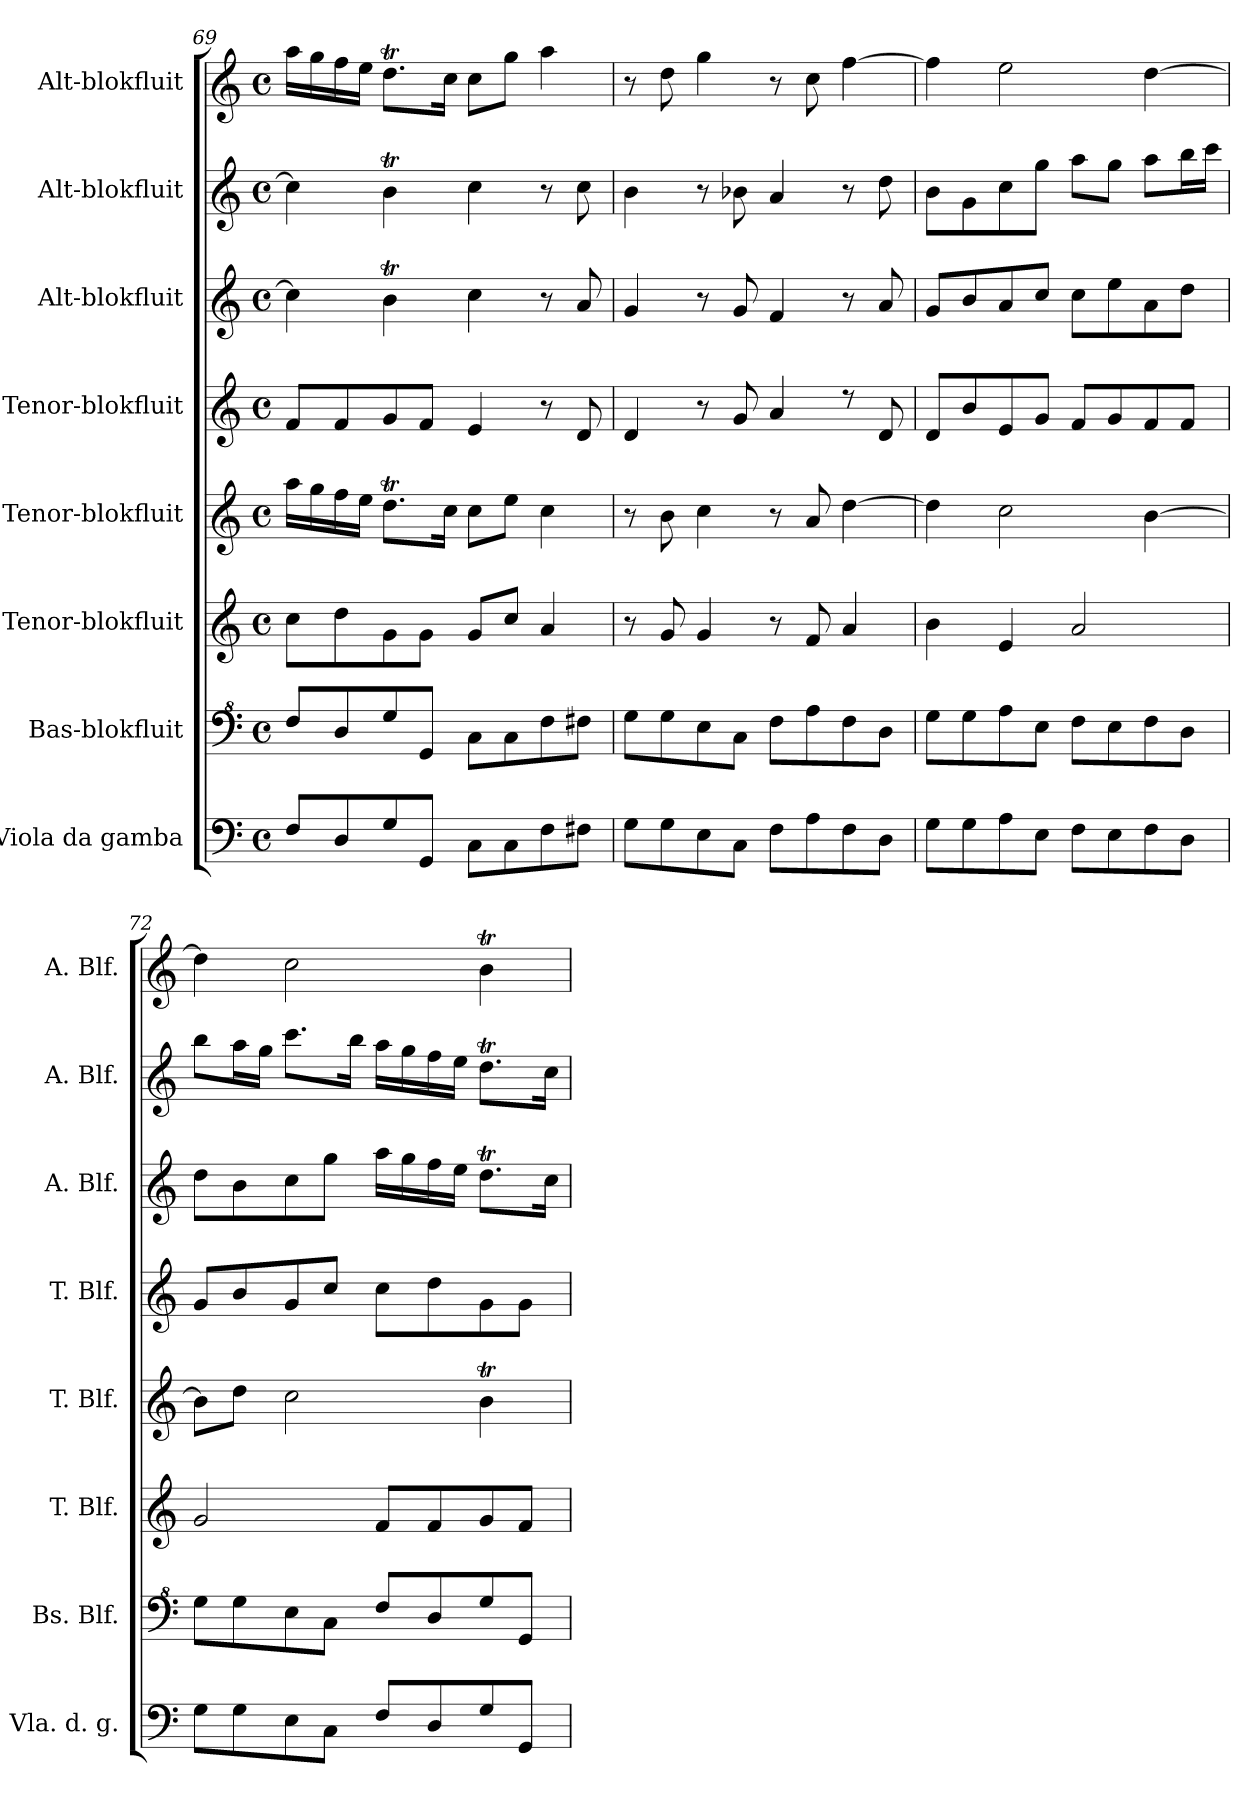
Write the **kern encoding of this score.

**kern	**kern	**kern	**kern	**kern	**kern	**kern	**kern
*part8	*part7	*part6	*part5	*part4	*part3	*part2	*part1
*staff8	*staff7	*staff6	*staff5	*staff4	*staff3	*staff2	*staff1
*I"Viola da gamba	*I"Bas-blokfluit	*I"Tenor-blokfluit	*I"Tenor-blokfluit	*I"Tenor-blokfluit	*I"Alt-blokfluit	*I"Alt-blokfluit	*I"Alt-blokfluit
*I'Vla. d. g.	*I'Bs. Blf.	*I'T. Blf.	*I'T. Blf.	*I'T. Blf.	*I'A. Blf.	*I'A. Blf.	*I'A. Blf.
*clefF4	*clefF^4	*clefG2	*clefG2	*clefG2	*clefG2	*clefG2	*clefG2
*k[]	*k[]	*k[]	*k[]	*k[]	*k[]	*k[]	*k[]
*M4/4	*M4/4	*M4/4	*M4/4	*M4/4	*M4/4	*M4/4	*M4/4
*met(c)	*met(c)	*met(c)	*met(c)	*met(c)	*met(c)	*met(c)	*met(c)
=69	=69	=69	=69	=69	=69	=69	=69
8F/L	8f/L	8cc\L	16aa\LL	8f/L	4cc\]	4cc\]	16aa\LL
.	.	.	16gg\	.	.	.	16gg\
8D/	8d/	8dd\	16ff\	8f/	.	.	16ff\
.	.	.	16ee\JJ	.	.	.	16ee\JJ
8G/	8g/	8g\	8.ddT\L	8g/	4bt\	4bt\	8.ddT\L
8GG/J	8G/J	8g\J	.	8f/J	.	.	.
.	.	.	16cc\Jk	.	.	.	16cc\Jk
8C\L	8c\L	8g/L	8cc\L	4e/	4cc\	4cc\	8cc\L
8C\	8c\	8cc/J	8ee\J	.	.	.	8gg\J
8F\	8f\	4a/	4cc\	8r	8r	8r	4aa\
8F#X\J	8f#X\J	.	.	8d/	8a/	8cc\	.
=70	=70	=70	=70	=70	=70	=70	=70
8G\L	8g\L	8r	8r	4d/	4g/	4b\	8r
8G\	8g\	8g/	8b\	.	.	.	8dd\
8E\	8e\	4g/	4cc\	8r	8r	8r	4gg\
8C\J	8c\J	.	.	8g/	8g/	8b-X\	.
8F\L	8f\L	8r	8r	4a/	4f/	4a/	8r
8A\	8a\	8f/	8a/	.	.	.	8cc\
8F\	8f\	4a/	[4dd\	8rdd	8r	8r	[4ff\
8D\J	8d\J	.	.	8d/	8a/	8dd\	.
!!LO:PB:g=z
=71	=71	=71	=71	=71	=71	=71	=71
8G\L	8g\L	4b\	4dd\]	8d/L	8g/L	8b\L	4ff\]
8G\	8g\	.	.	8b/	8b/	8g\	.
8A\	8a\	4e/	2cc\	8e/	8a/	8cc\	2ee\
8E\J	8e\J	.	.	8g/J	8cc/J	8gg\J	.
8F\L	8f\L	2a/	.	8f/L	8cc\L	8aa\L	.
8E\	8e\	.	.	8g/	8ee\	8gg\J	.
8F\	8f\	.	[4b\	8f/	8a\	8aa\L	[4dd\
8D\J	8d\J	.	.	8f/J	8dd\J	16bb\L	.
.	.	.	.	.	.	16ccc\JJ	.
=72	=72	=72	=72	=72	=72	=72	=72
8G\L	8g\L	2g/	8b\L]	8g/L	8dd\L	8bb\L	4dd\]
8G\	8g\	.	8dd\J	8b/	8b\	16aa\L	.
.	.	.	.	.	.	16gg\JJ	.
8E\	8e\	.	2cc\	8g/	8cc\	8.ccc\L	2cc\
8C\J	8c\J	.	.	8cc/J	8gg\J	.	.
.	.	.	.	.	.	16bb\Jk	.
8F/L	8f/L	8f/L	.	8cc\L	16aa\LL	16aa\LL	.
.	.	.	.	.	16gg\	16gg\	.
8D/	8d/	8f/	.	8dd\	16ff\	16ff\	.
.	.	.	.	.	16ee\JJ	16ee\JJ	.
8G/	8g/	8g/	4bt\	8g\	8.ddT\L	8.ddT\L	4bt\
8GG/J	8G/J	8f/J	.	8g\J	.	.	.
.	.	.	.	.	16cc\Jk	16cc\Jk	.
=	=	=	=	=	=	=	=
*-	*-	*-	*-	*-	*-	*-	*-
